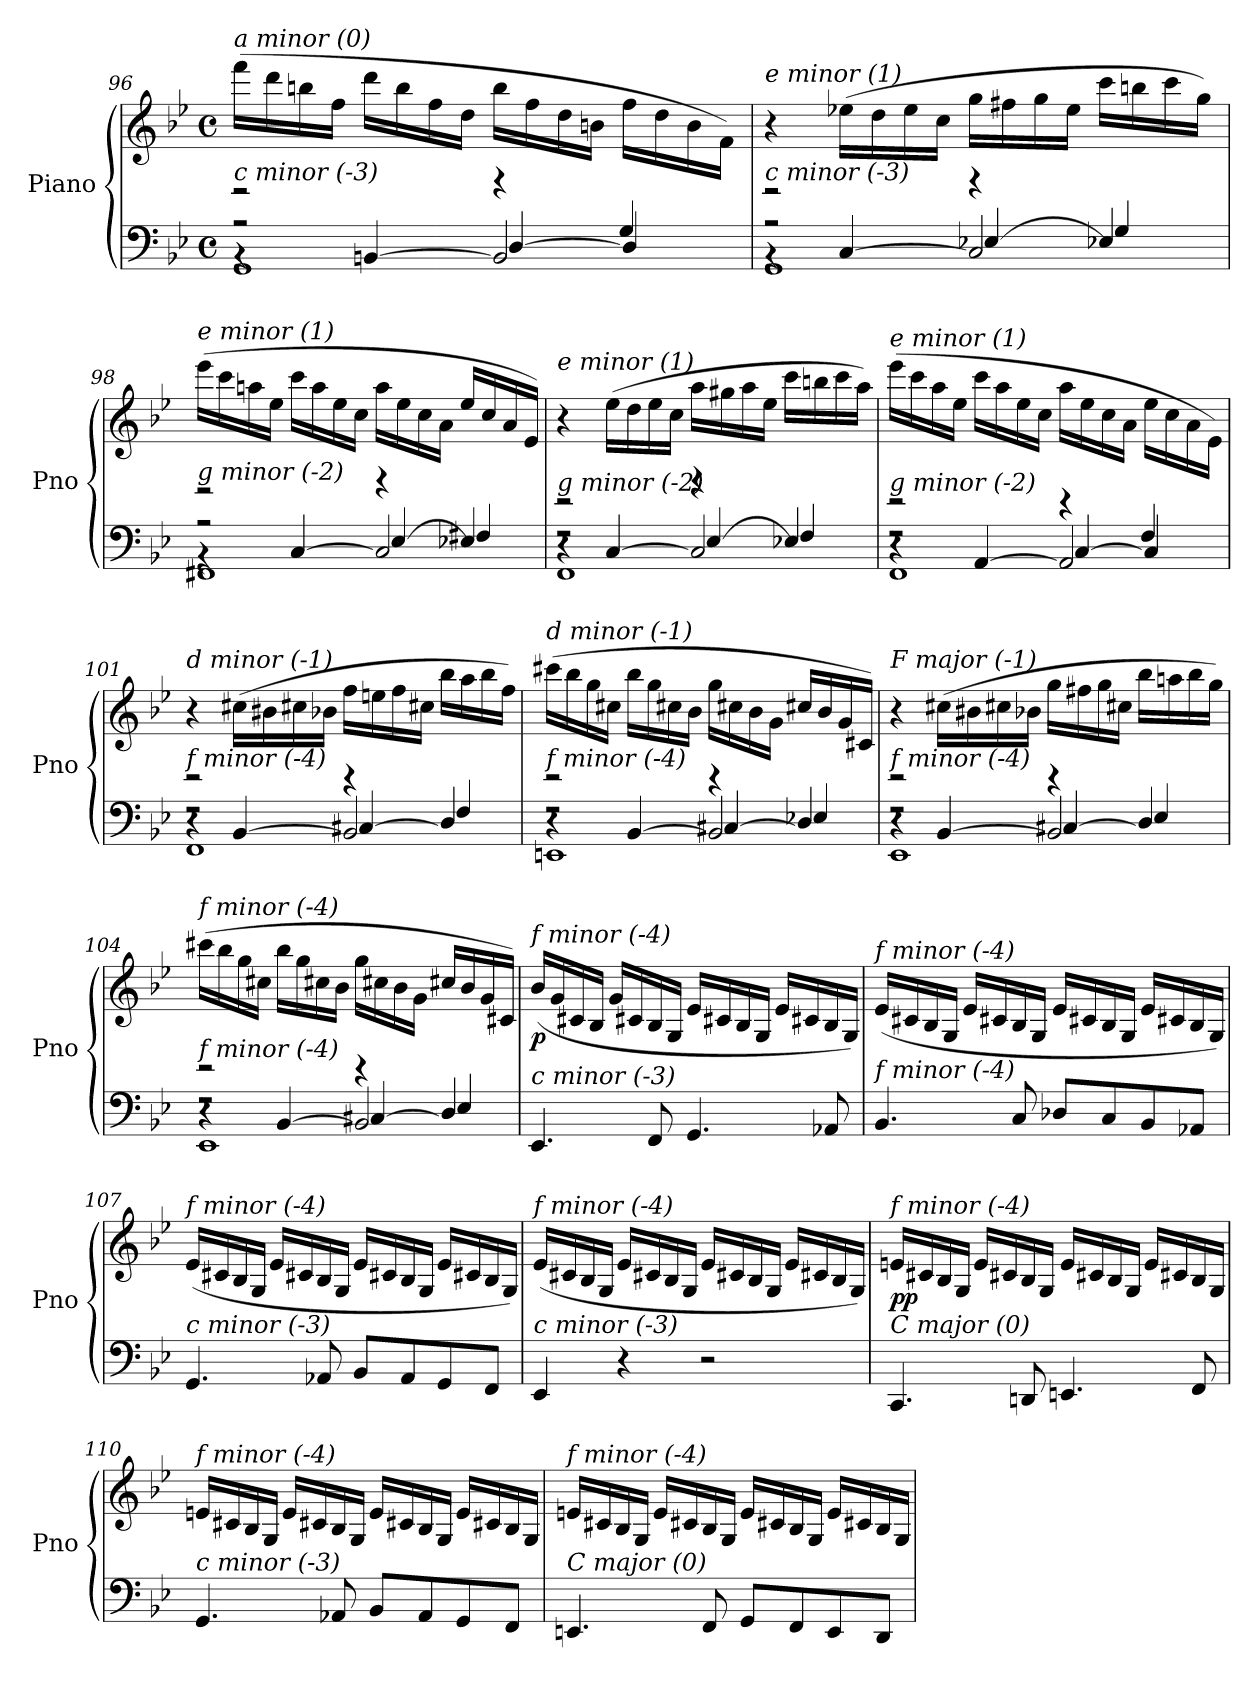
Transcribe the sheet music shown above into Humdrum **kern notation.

**kern	**kern	**dynam
*part1	*part1	*part1
*staff2	*staff1	*staff1/2
*I"Piano	*	*
*I'Pno	*	*
*clefF4	*clefG2	*
*k[b-e-]	*k[b-e-]	*
*M4/4	*M4/4	*
*met(c)	*met(c)	*
=96	=96	=96
*^	*	*
*	*^	*	*
*	*	*^	*	*
!	!	!	!	!LO:TX:i:t=a minor (0)	!
!LO:TX:i:t=c minor (-3)	!	!	!	!	!
4rBB	1GG	2rA	2rg	(>16fff\LL	.
.	.	.	.	16ddd\	.
.	.	.	.	16bbn\	.
.	.	.	.	16ff\JJ	.
[4BBn/	.	.	.	16ddd\LL	.
.	.	.	.	16bb\	.
.	.	.	.	16ff\	.
.	.	.	.	16dd\JJ	.
2BB/]	.	[4D/	4rb	16bb\LL	.
.	.	.	.	16ff\	.
.	.	.	.	16dd\	.
.	.	.	.	16bn\JJ	.
.	.	4D/]	4G/	16ff\LL	.
.	.	.	.	16dd\	.
.	.	.	.	16b\	.
.	.	.	.	16f\JJ)	.
!!LO:LB:g=z
=97	=97	=97	=97	=97	=97
!	!	!	!	!LO:TX:i:t=e minor (1)	!
!LO:TX:i:t=c minor (-3)	!	!	!	!	!
4rBB	1GG	2rA	2rg	4r	.
[4C/	.	.	.	(>16ee-X\LL	.
.	.	.	.	16dd\	.
.	.	.	.	16ee-\	.
.	.	.	.	16cc\JJ	.
2C/]	.	[4E-X/	4rb	16gg\LL	.
.	.	.	.	16ff#X\	.
.	.	.	.	16gg\	.
.	.	.	.	16ee-\JJ	.
.	.	4E-X/]	4G/	16ccc\LL	.
.	.	.	.	16bbn\	.
.	.	.	.	16ccc\	.
.	.	.	.	16gg\JJ)	.
!!LO:PB:g=z
=98	=98	=98	=98	=98	=98
!	!	!	!	!LO:TX:i:t=e minor (1)	!
!LO:TX:i:t=g minor (-2)	!	!	!	!	!
4rBB	1FF#Xi	2rA	2rg	(>16eee-\LL	.
.	.	.	.	16ccc\	.
.	.	.	.	16aan\	.
.	.	.	.	16ee-\JJ	.
[4C/	.	.	.	16ccc\LL	.
.	.	.	.	16aa\	.
.	.	.	.	16ee-\	.
.	.	.	.	16cc\JJ	.
2C/]	.	[4E-/	4rb	16aa\LL	.
.	.	.	.	16ee-\	.
.	.	.	.	16cc\	.
.	.	.	.	16a\JJ	.
.	.	4E-X/]	4F#Xi/	16ee-/LL	.
.	.	.	.	16cc/	.
.	.	.	.	16a/	.
.	.	.	.	16e-/JJ)	.
=99	=99	=99	=99	=99	=99
!	!	!	!	!LO:TX:i:t=e minor (1)	!
!LO:TX:i:t=g minor (-2)	!	!	!	!	!
4r	1FF	2rF	2re	4r	.
[4C/	.	.	.	(>16ee-\LL	.
.	.	.	.	16dd\	.
.	.	.	.	16ee-\	.
.	.	.	.	16cc\JJ	.
2C/]	.	[4E-/	4rb	16aa\LL	.
.	.	.	.	16gg#Xj\	.
.	.	.	.	16aa\	.
.	.	.	.	16ee-\JJ	.
.	.	4E-X/]	4F/	16ccc\LL	.
.	.	.	.	16bbn\	.
.	.	.	.	16ccc\	.
.	.	.	.	16aa\JJ)	.
!!LO:LB:g=z
=100	=100	=100	=100	=100	=100
!	!	!	!	!LO:TX:i:t=e minor (1)	!
!LO:TX:i:t=g minor (-2)	!	!	!	!	!
4r	1FF	2rF	2re	(>16eee-\LL	.
.	.	.	.	16ccc\	.
.	.	.	.	16aa\	.
.	.	.	.	16ee-\JJ	.
[4AA/	.	.	.	16ccc\LL	.
.	.	.	.	16aa\	.
.	.	.	.	16ee-\	.
.	.	.	.	16cc\JJ	.
2AA/]	.	[4C/	4re	16aa\LL	.
.	.	.	.	16ee-\	.
.	.	.	.	16cc\	.
.	.	.	.	16a\JJ	.
.	.	4C/]	4F/	16ee-\LL	.
.	.	.	.	16cc\	.
.	.	.	.	16a\	.
.	.	.	.	16e-\JJ)	.
!!LO:PB:g=z
=101	=101	=101	=101	=101	=101
!	!	!	!	!LO:TX:i:t=d minor (-1)	!
!LO:TX:i:t=f minor (-4)	!	!	!	!	!
4r	1FF	2rF	2re	4r	.
[4BB-/	.	.	.	(>16cc#Xi\LL	.
.	.	.	.	16b#XZ\	.
.	.	.	.	16cc#Xi\	.
.	.	.	.	16b-\JJ	.
2BB-/]	.	[4C#Xi/	4re	16ff\LL	.
.	.	.	.	16een\	.
.	.	.	.	16ff\	.
.	.	.	.	16cc#Xi\JJ	.
.	.	4D-/]	4F/	16bb-\LL	.
.	.	.	.	16aa\	.
.	.	.	.	16bb-\	.
.	.	.	.	16ff\JJ)	.
=102	=102	=102	=102	=102	=102
!	!	!	!	!LO:TX:i:t=d minor (-1)	!
!LO:TX:i:t=f minor (-4)	!	!	!	!	!
4r	1EEni	2rF	2re	(>16ccc#Xi\LL	.
.	.	.	.	16bb-\	.
.	.	.	.	16gg\	.
.	.	.	.	16cc#Xi\JJ	.
[4BB-/	.	.	.	16bb-\LL	.
.	.	.	.	16gg\	.
.	.	.	.	16cc#Xi\	.
.	.	.	.	16b-\JJ	.
2BB-/]	.	[4C#Xi/	4re	16gg\LL	.
.	.	.	.	16cc#Xi\	.
.	.	.	.	16b-\	.
.	.	.	.	16g\JJ	.
.	.	4D-/]	4E-Xi/	16cc#Xi/LL	.
.	.	.	.	16b-/	.
.	.	.	.	16g/	.
.	.	.	.	16c#Xi/JJ)	.
!!LO:LB:g=z
=103	=103	=103	=103	=103	=103
!	!	!	!	!LO:TX:i:t=F major (-1)	!
!LO:TX:i:t=f minor (-4)	!	!	!	!	!
4r	1EE-	2rF	2re	4r	.
[4BB-/	.	.	.	(>16cc#Xi\LL	.
.	.	.	.	16b#XZ\	.
.	.	.	.	16cc#Xi\	.
.	.	.	.	16b-\JJ	.
2BB-/]	.	[4C#Xi/	4re	16gg\LL	.
.	.	.	.	16ff#X\	.
.	.	.	.	16gg\	.
.	.	.	.	16cc#Xi\JJ	.
.	.	4D-/]	4E-/	16bb-\LL	.
.	.	.	.	16aan\	.
.	.	.	.	16bb-\	.
.	.	.	.	16gg\JJ)	.
!!LO:LB:g=z
=104	=104	=104	=104	=104	=104
!	!	!	!	!LO:TX:i:t=f minor (-4)	!
!LO:TX:i:t=f minor (-4)	!	!	!	!	!
!	!	!	!	!	!LO:DY:b
4r	1EE-	2rF	2re	(>16ccc#Xi\LL	other-dynamics
.	.	.	.	16bb-\	.
.	.	.	.	16gg\	.
.	.	.	.	16cc#Xi\JJ	.
[4BB-/	.	.	.	16bb-\LL	.
.	.	.	.	16gg\	.
.	.	.	.	16cc#Xi\	.
.	.	.	.	16b-\JJ	.
2BB-/]	.	[4C#Xi/	4re	16gg\LL	.
.	.	.	.	16cc#Xi\	.
.	.	.	.	16b-\	.
.	.	.	.	16g\JJ	.
.	.	4D-/]	4E-/	16cc#Xi/LL	.
.	.	.	.	16b-/	.
.	.	.	.	16g/	.
.	.	.	.	16c#Xi/JJ)	.
*v	*v	*v	*v	*	*
=105	=105	=105
!	!LO:TX:i:t=f minor (-4)	!
!LO:TX:i:t=c minor (-3)	!	!
!	!	!LO:DY:b
4.EE-/	(<16b-/LL	p
.	16g/	.
.	16c#Xi/	.
.	16B-/JJ	.
.	16g/LL	.
.	16c#Xi/	.
8FF/	16B-/	.
.	16G/JJ	.
4.GG/	16e-/LL	.
.	16c#Xi/	.
.	16B-/	.
.	16G/JJ	.
.	16e-/LL	.
.	16c#Xi/	.
8AA-X/	16B-/	.
.	16G/JJ)	.
!!LO:LB:g=z
=106	=106	=106
!	!LO:TX:i:t=f minor (-4)	!
!LO:TX:i:t=f minor (-4)	!	!
4.BB-/	(<16e-/LL	.
.	16c#Xi/	.
.	16B-/	.
.	16G/JJ	.
.	16e-/LL	.
.	16c#Xi/	.
8C/	16B-/	.
.	16G/JJ	.
8D-Xj/L	16e-/LL	.
.	16c#Xi/	.
8C/	16B-/	.
.	16G/JJ	.
8BB-/	16e-/LL	.
.	16c#Xi/	.
8AA-X/J	16B-/	.
.	16G/JJ)	.
!!LO:LB:g=z
=107	=107	=107
!	!LO:TX:i:t=f minor (-4)	!
!LO:TX:i:t=c minor (-3)	!	!
4.GG/	(<16e-/LL	.
.	16c#Xi/	.
.	16B-/	.
.	16G/JJ	.
.	16e-/LL	.
.	16c#Xi/	.
8AA-X/	16B-/	.
.	16G/JJ	.
8BB-/L	16e-/LL	.
.	16c#Xi/	.
8AA-/	16B-/	.
.	16G/JJ	.
8GG/	16e-/LL	.
.	16c#Xi/	.
8FF/J	16B-/	.
.	16G/JJ)	.
=108	=108	=108
!	!LO:TX:i:t=f minor (-4)	!
!LO:TX:i:t=c minor (-3)	!	!
4EE-/	(<16e-/LL	.
.	16c#Xi/	.
.	16B-/	.
.	16G/JJ	.
4r	16e-/LL	.
.	16c#Xi/	.
.	16B-/	.
.	16G/JJ	.
2r	16e-/LL	.
.	16c#Xi/	.
.	16B-/	.
.	16G/JJ	.
.	16e-/LL	.
.	16c#Xi/	.
.	16B-/	.
.	16G/JJ)	.
!!LO:LB:g=z
=109	=109	=109
!	!LO:TX:i:t=f minor (-4)	!
!LO:TX:i:t=C major (0)	!	!
!	!	!LO:DY:b
4.CC/	16en/LL	pp
.	16c#Xi/	.
.	16B-/	.
.	16G/JJ	.
.	16e/LL	.
.	16c#Xi/	.
8DDn/	16B-/	.
.	16G/JJ	.
4.EEn/	16e/LL	.
.	16c#Xi/	.
.	16B-/	.
.	16G/JJ	.
.	16e/LL	.
.	16c#Xi/	.
8FF/	16B-/	.
.	16G/JJ	.
!!LO:PB:g=z
=110	=110	=110
!	!LO:TX:i:t=f minor (-4)	!
!LO:TX:i:t=c minor (-3)	!	!
4.GG/	16en/LL	.
.	16c#Xi/	.
.	16B-/	.
.	16G/JJ	.
.	16e/LL	.
.	16c#Xi/	.
8AA-X/	16B-/	.
.	16G/JJ	.
8BB-/L	16e/LL	.
.	16c#Xi/	.
8AA-/	16B-/	.
.	16G/JJ	.
8GG/	16e/LL	.
.	16c#Xi/	.
8FF/J	16B-/	.
.	16G/JJ	.
=111	=111	=111
!	!LO:TX:i:t=f minor (-4)	!
!LO:TX:i:t=C major (0)	!	!
4.EEn/	16en/LL	.
.	16c#Xi/	.
.	16B-/	.
.	16G/JJ	.
.	16e/LL	.
.	16c#Xi/	.
8FF/	16B-/	.
.	16G/JJ	.
8GG/L	16e/LL	.
.	16c#Xi/	.
8FF/	16B-/	.
.	16G/JJ	.
8EE/	16e/LL	.
.	16c#Xi/	.
8DD/J	16B-/	.
.	16G/JJ	.
=	=	=
*-	*-	*-
